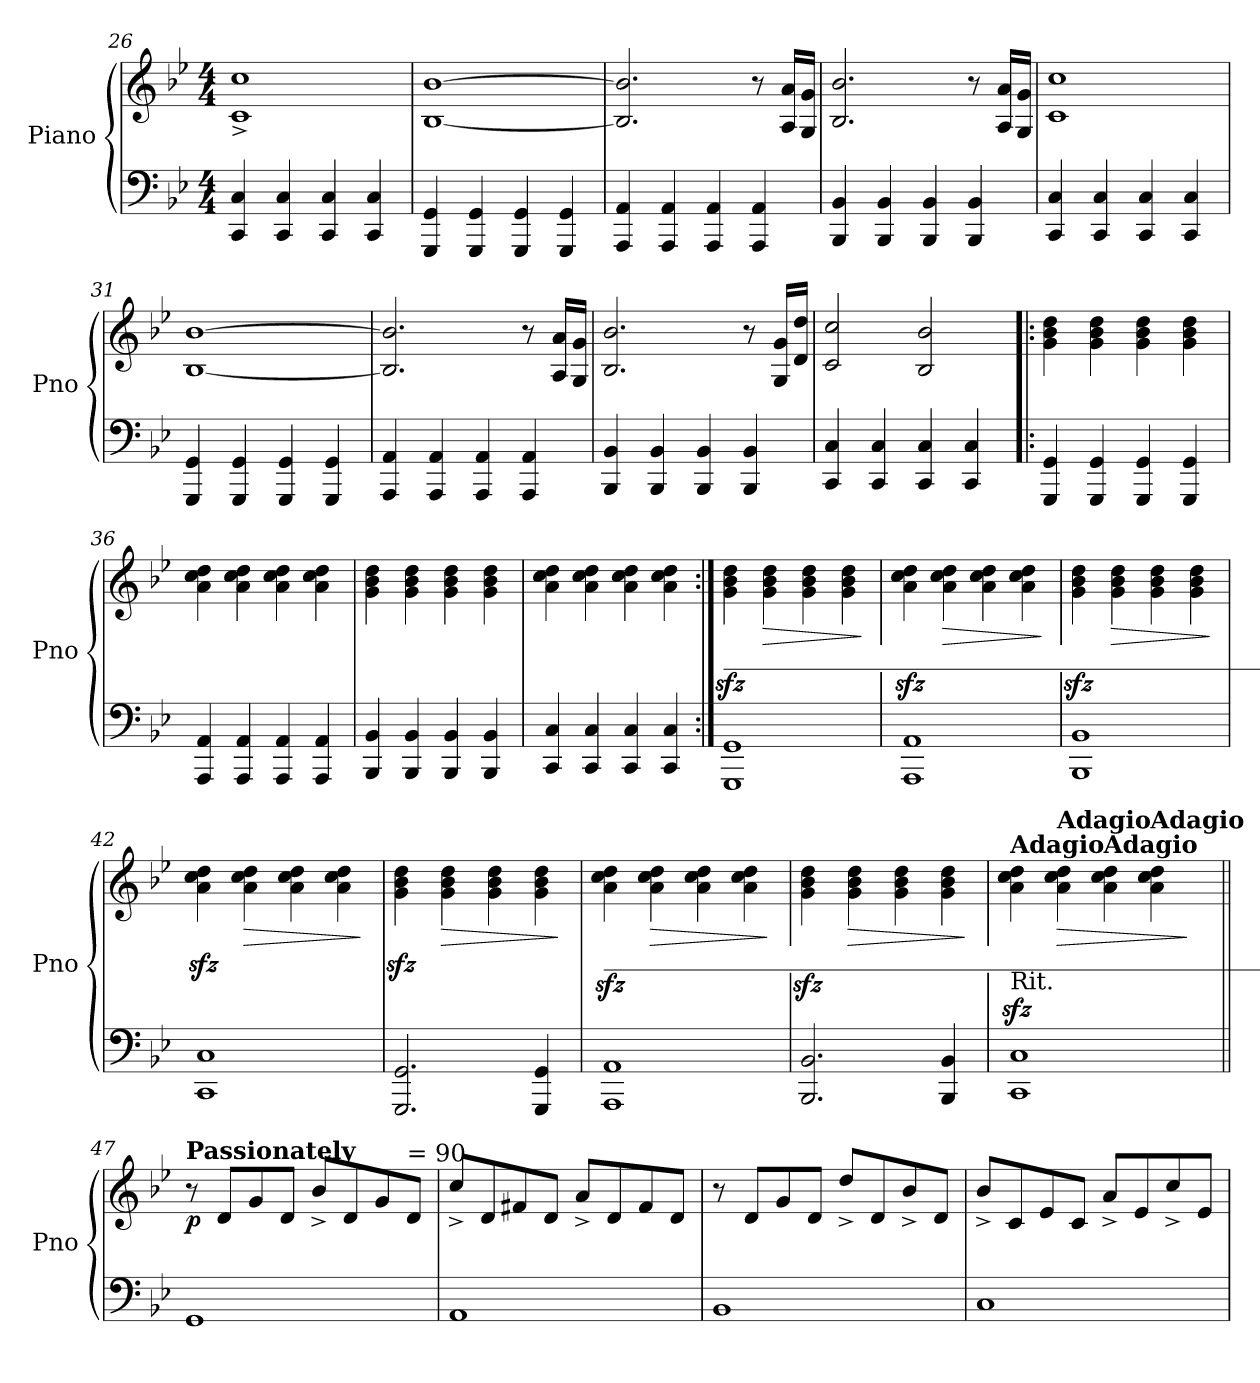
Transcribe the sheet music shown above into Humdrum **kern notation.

**kern	**kern	**dynam
*part1	*part1	*part1
*staff2	*staff1	*staff1/2
*I"Piano	*	*
*I'Pno	*	*
*clefF4	*clefG2	*
*k[b-e-]	*k[b-e-]	*
*B-:	*B-:	*
*M4/4	*M4/4	*
=26	=26	=26
4CC/ 4C/	1c^ 1cc^	.
4CC/ 4C/	.	.
4CC/ 4C/	.	.
4CC/ 4C/	.	.
=27	=27	=27
4GGG/ 4GG/	[1B- [1b-	.
4GGG/ 4GG/	.	.
4GGG/ 4GG/	.	.
4GGG/ 4GG/	.	.
=28	=28	=28
4AAA/ 4AA/	2.B-/] 2.b-/]	.
4AAA/ 4AA/	.	.
4AAA/ 4AA/	.	.
4AAA/ 4AA/	8r	.
.	16A/ 16a/LL	.
.	16G/ 16g/JJ	.
=29	=29	=29
4BBB-/ 4BB-/	2.B-/ 2.b-/	.
4BBB-/ 4BB-/	.	.
4BBB-/ 4BB-/	.	.
4BBB-/ 4BB-/	8r	.
.	16A/ 16a/LL	.
.	16G/ 16g/JJ	.
=30	=30	=30
4CC/ 4C/	1c 1cc	.
4CC/ 4C/	.	.
4CC/ 4C/	.	.
4CC/ 4C/	.	.
=31	=31	=31
4GGG/ 4GG/	[1B- [1b-	.
4GGG/ 4GG/	.	.
4GGG/ 4GG/	.	.
4GGG/ 4GG/	.	.
=32	=32	=32
4AAA/ 4AA/	2.B-/] 2.b-/]	.
4AAA/ 4AA/	.	.
4AAA/ 4AA/	.	.
4AAA/ 4AA/	8r	.
.	16A/ 16a/LL	.
.	16G/ 16g/JJ	.
=33	=33	=33
4BBB-/ 4BB-/	2.B-/ 2.b-/	.
4BBB-/ 4BB-/	.	.
4BBB-/ 4BB-/	.	.
4BBB-/ 4BB-/	8r	.
.	16G/ 16g/LL	.
.	16d/ 16dd/JJ	.
=34	=34	=34
4CC/ 4C/	2c/ 2cc/	.
4CC/ 4C/	.	.
4CC/ 4C/	2B-/ 2b-/	.
4CC/ 4C/	.	.
=35!|:	=35!|:	=35!|:
4GGG/ 4GG/	4g\ 4b-\ 4dd\	.
4GGG/ 4GG/	4g\ 4b-\ 4dd\	.
4GGG/ 4GG/	4g\ 4b-\ 4dd\	.
4GGG/ 4GG/	4g\ 4b-\ 4dd\	.
=36	=36	=36
4AAA/ 4AA/	4a\ 4cc\ 4dd\	.
4AAA/ 4AA/	4a\ 4cc\ 4dd\	.
4AAA/ 4AA/	4a\ 4cc\ 4dd\	.
4AAA/ 4AA/	4a\ 4cc\ 4dd\	.
=37	=37	=37
4BBB-/ 4BB-/	4g\ 4b-\ 4dd\	.
4BBB-/ 4BB-/	4g\ 4b-\ 4dd\	.
4BBB-/ 4BB-/	4g\ 4b-\ 4dd\	.
4BBB-/ 4BB-/	4g\ 4b-\ 4dd\	.
=38	=38	=38
4CC/ 4C/	4a\ 4cc\ 4dd\	.
4CC/ 4C/	4a\ 4cc\ 4dd\	.
4CC/ 4C/	4a\ 4cc\ 4dd\	.
4CC/ 4C/	4a\ 4cc\ 4dd\	.
=39:|!	=39:|!	=39:|!
!	!LO:TX:b:t=_______________________________________________________________________________________	!
1GGG 1GG	4g\zz< 4b-\zz< 4dd\zz<	.
!	!	!LO:HP:b
.	4g\ 4b-\ 4dd\	>
.	4g\ 4b-\ 4dd\	.
.	4g\ 4b-\ 4dd\	.
.	.	]
=40	=40	=40
1AAA 1AA	4a\zz< 4cc\zz< 4dd\zz<	.
!	!	!LO:HP:b
.	4a\ 4cc\ 4dd\	>
.	4a\ 4cc\ 4dd\	.
.	4a\ 4cc\ 4dd\	.
.	.	]
=41	=41	=41
1BBB- 1BB-	4g\zz< 4b-\zz< 4dd\zz<	.
!	!	!LO:HP:b
.	4g\ 4b-\ 4dd\	>
.	4g\ 4b-\ 4dd\	.
.	4g\ 4b-\ 4dd\	.
.	.	]
=42	=42	=42
1CC 1C	4a\zz< 4cc\zz< 4dd\zz<	.
!	!	!LO:HP:b
.	4a\ 4cc\ 4dd\	>
.	4a\ 4cc\ 4dd\	.
.	4a\ 4cc\ 4dd\	.
.	.	]
=43	=43	=43
2.GGG/ 2.GG/	4g\zz< 4b-\zz< 4dd\zz<	.
!	!	!LO:HP:b
.	4g\ 4b-\ 4dd\	>
.	4g\ 4b-\ 4dd\	.
4GGG/ 4GG/	4g\ 4b-\ 4dd\	.
.	.	]
=44	=44	=44
!	!LO:TX:b:t=_______________________________________________________________________________________	!
1AAA 1AA	4a\zz< 4cc\zz< 4dd\zz<	.
!	!	!LO:HP:b
.	4a\ 4cc\ 4dd\	>
.	4a\ 4cc\ 4dd\	.
.	4a\ 4cc\ 4dd\	.
.	.	]
=45	=45	=45
2.BBB-/ 2.BB-/	4g\zz< 4b-\zz< 4dd\zz<	.
!	!	!LO:HP:b
.	4g\ 4b-\ 4dd\	>
.	4g\ 4b-\ 4dd\	.
4BBB-/ 4BB-/	4g\ 4b-\ 4dd\	.
.	.	]
=46	=46	=46
!	!LO:TX:a:B:t=Adagio	!
!	!LO:TX:b:t=Rit.	!
1CC 1C	4a\zz< 4cc\zz< 4dd\zz<	.
!	!LO:TX:a:B:t=Adagio	!
!	!	!LO:HP:b
.	4a\ 4cc\ 4dd\	>
!	!LO:TX:a:B:t=Adagio	!
.	4a\ 4cc\ 4dd\	.
!	!LO:TX:a:B:t=Adagio	!
.	4a\ 4cc\ 4dd\	.
.	.	]
=47||	=47||	=47||
!	!LO:TX:a:B:t=Passionately	!
!	!	!LO:DY:b
1GG	8r	p
.	8d/L	.
.	8g/	.
.	8d/J	.
.	8b-^/L	.
.	8d/	.
.	8g/	.
!	!LO:TX:a:t== 90	!
.	8d/J	.
=48	=48	=48
1AA	8cc^/L	.
.	8d/	.
.	8f#X/	.
.	8d/J	.
.	8a^/L	.
.	8d/	.
.	8f#/	.
.	8d/J	.
=49	=49	=49
1BB-	8r	.
.	8d/L	.
.	8g/	.
.	8d/J	.
.	8dd^/L	.
.	8d/	.
.	8b-^/	.
.	8d/J	.
=50	=50	=50
1C	8b-^/L	.
.	8c/	.
.	8e-/	.
.	8c/J	.
.	8a^/L	.
.	8e-/	.
.	8cc^/	.
.	8e-/J	.
=	=	=
*-	*-	*-
